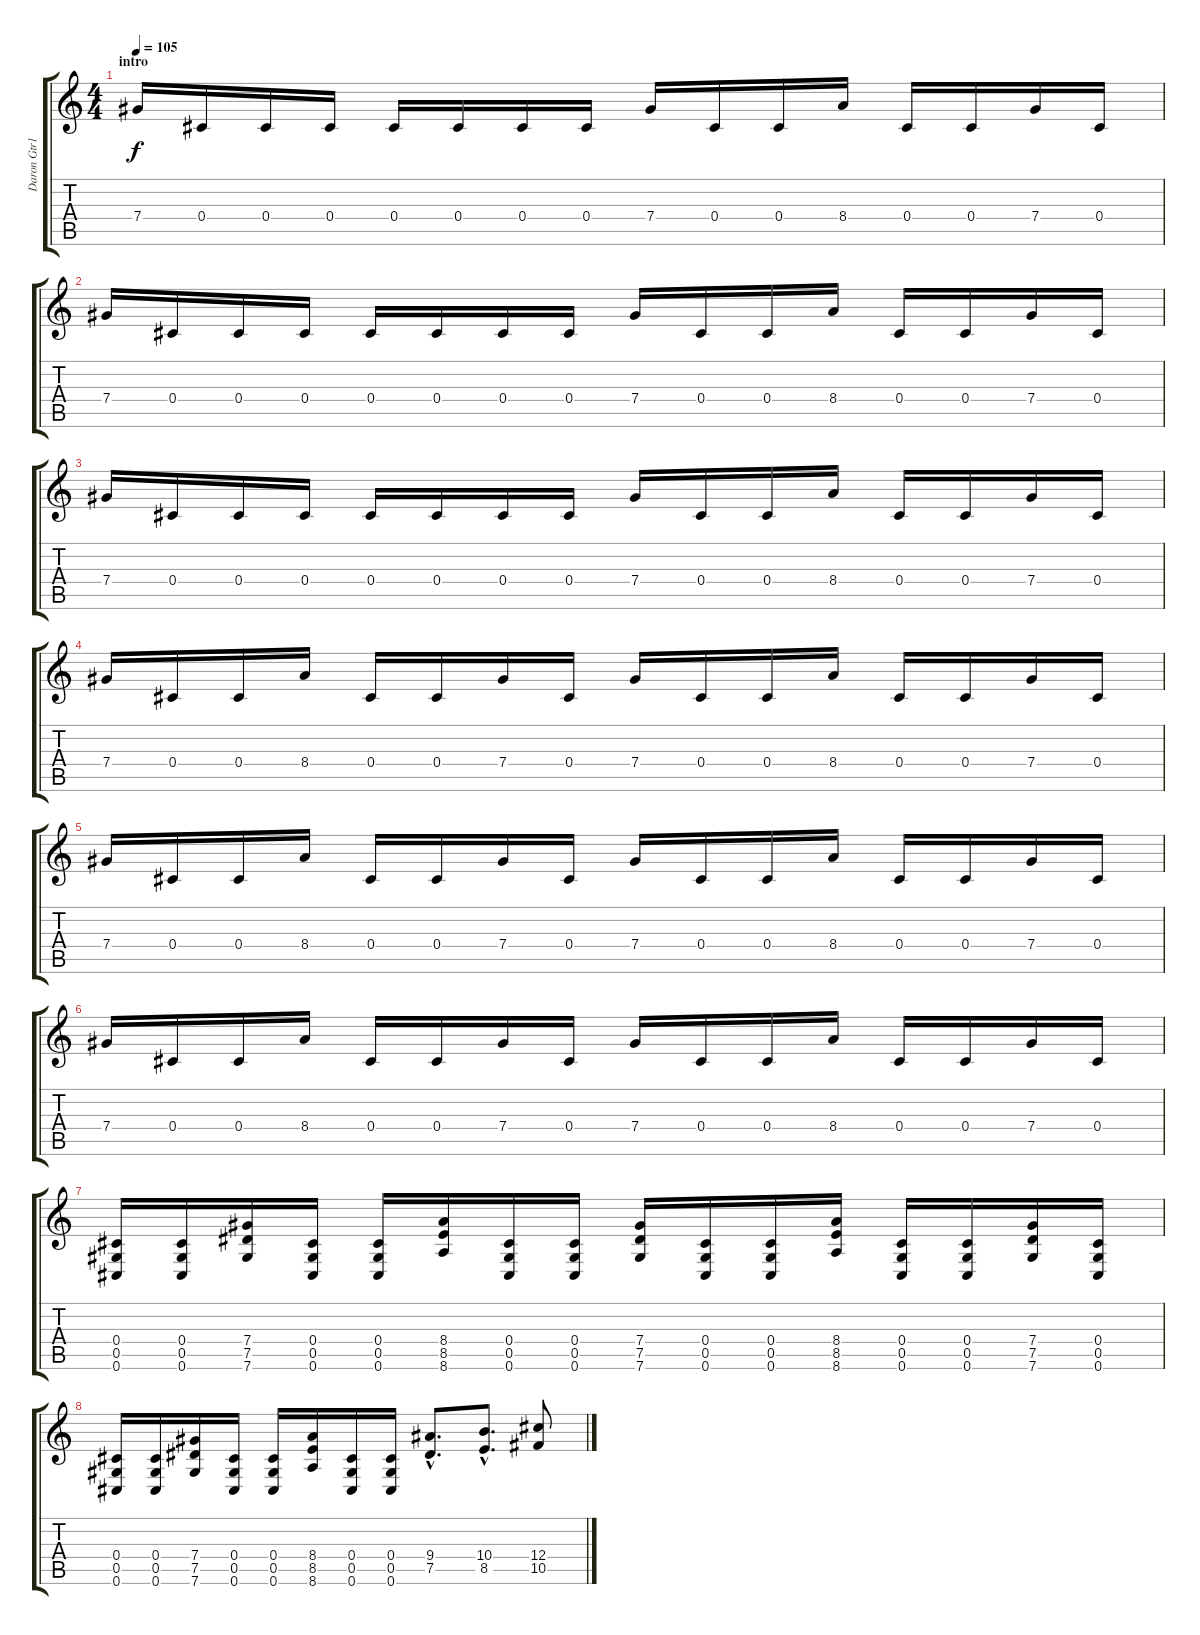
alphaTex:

\track ("Daron Gtr1" "Daron Gtr1") {instrument distortionguitar}
\staff {score tabs}
\tuning (Eb4 Bb3 Gb3 Db3 Ab2 Db2) {hide}
\ts (4 4)
\section ("" "intro")
\tempo 105
\tempo 160
\tempo 105
\clef g2
\ks c
7.4.16{dy f balance 8 instrument distortionguitar} 0.4.16 0.4.16 0.4.16 0.4.16 0.4.16 0.4.16 0.4.16 7.4.16 0.4.16 0.4.16 8.4.16 0.4.16 0.4.16 7.4.16 0.4.16 |
7.4.16 0.4.16 0.4.16 0.4.16 0.4.16 0.4.16 0.4.16 0.4.16 7.4.16 0.4.16 0.4.16 8.4.16 0.4.16 0.4.16 7.4.16 0.4.16 |
7.4.16 0.4.16 0.4.16 0.4.16 0.4.16 0.4.16 0.4.16 0.4.16 7.4.16 0.4.16 0.4.16 8.4.16 0.4.16 0.4.16 7.4.16 0.4.16 |
7.4.16 0.4.16 0.4.16 8.4.16 0.4.16 0.4.16 7.4.16 0.4.16 7.4.16 0.4.16 0.4.16 8.4.16 0.4.16 0.4.16 7.4.16 0.4.16 |
7.4.16 0.4.16 0.4.16 8.4.16 0.4.16 0.4.16 7.4.16 0.4.16 7.4.16 0.4.16 0.4.16 8.4.16 0.4.16 0.4.16 7.4.16 0.4.16 |
7.4.16 0.4.16 0.4.16 8.4.16 0.4.16 0.4.16 7.4.16 0.4.16 7.4.16 0.4.16 0.4.16 8.4.16 0.4.16 0.4.16 7.4.16 0.4.16 |
(0.4 0.5 0.6).16{balance 0} (0.4 0.5 0.6).16 (7.4 7.5 7.6).16 (0.4 0.5 0.6).16 (0.4 0.5 0.6).16 (8.4 8.5 8.6).16 (0.4 0.5 0.6).16 (0.4 0.5 0.6).16 (7.4 7.5 7.6).16 (0.4 0.5 0.6).16 (0.4 0.5 0.6).16 (8.4 8.5 8.6).16 (0.4 0.5 0.6).16 (0.4 0.5 0.6).16 (7.4 7.5 7.6).16 (0.4 0.5 0.6).16 |
(0.4 0.5 0.6).16 (0.4 0.5 0.6).16 (7.4 7.5 7.6).16 (0.4 0.5 0.6).16 (0.4 0.5 0.6).16 (8.4 8.5 8.6).16 (0.4 0.5 0.6).16 (0.4 0.5 0.6).16 (9.4{hac} 7.5{hac}).8{d} (10.4{hac} 8.5{hac}).8{d} (12.4 10.5).8
